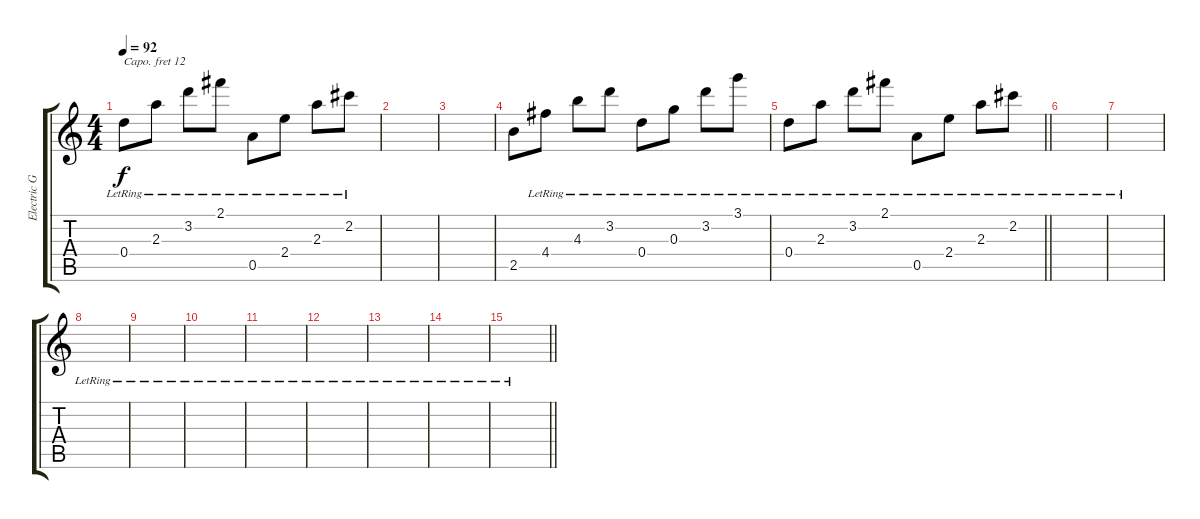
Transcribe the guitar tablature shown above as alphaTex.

\track ("Electric Guitar (12-string)" "Electric G") {instrument electricguitarclean}
\staff {score tabs}
\capo 12
\tuning (E4 B3 G3 D3 A2 E2) {hide}
\ts (4 4)
\tempo 92
\clef g2
\ks c
0.4{lr}.8{dy f} 2.3{lr}.8 3.2{lr}.8 2.1{lr}.8 0.5{lr}.8 2.4{lr}.8 2.3{lr}.8 2.2{lr}.8 |
|
|
2.5.8 4.4{lr}.8 4.3{lr}.8 3.2{lr}.8 0.4{lr}.8 0.3{lr}.8 3.2{lr}.8 3.1{lr}.8 |
\barLineRight lightlight
0.4{lr}.8 2.3{lr}.8 3.2{lr}.8 2.1{lr}.8 0.5{lr}.8 2.4{lr}.8 2.3{lr}.8 2.2{lr}.8 |
|
|
|
|
|
|
|
|
|
\barLineRight lightlight
